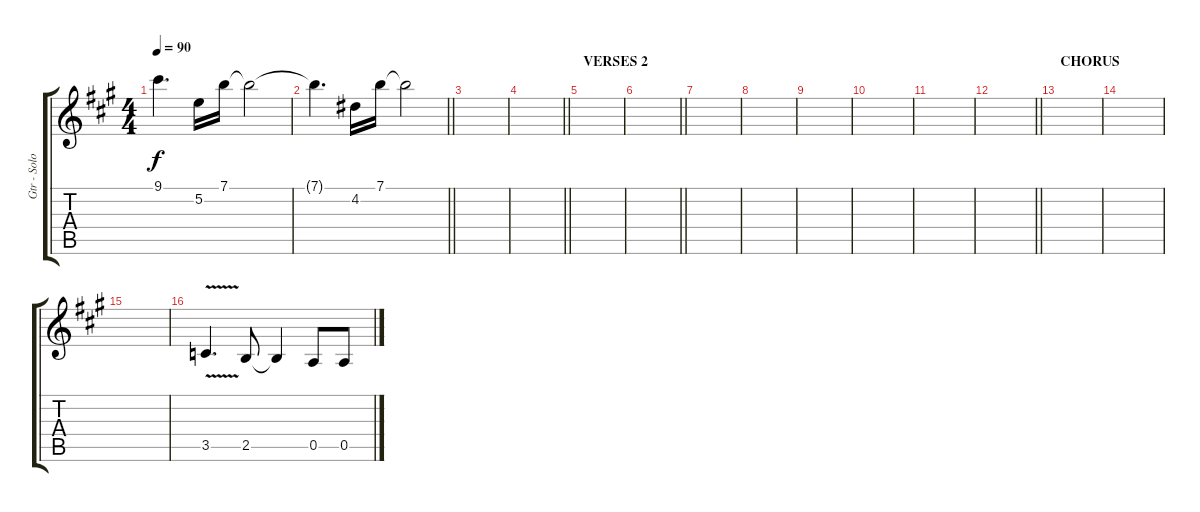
\track ("Gtr - Solo" "Gtr - Solo") {instrument overdrivenguitar}
\staff {score tabs}
\tuning (E4 B3 G3 D3 A2 E2) {hide}
\ts (4 4)
\tempo 90
\clef g2
\ks f#minor
9.1{t}.4{d dy f} 5.2.16 7.1.16 7.1{t}.2 |
\barLineRight lightlight
7.1{t}.4{d} 4.2.16 7.1.16 7.1{t}.2 |
|
\barLineRight lightlight
|
\section ("" "VERSES 2")
|
\barLineRight lightlight
|
|
|
|
|
|
\barLineRight lightlight
|
\section ("" "CHORUS")
|
|
|
3.5{v}.4{d instrument overdrivenguitar} 2.5.8 2.5{t}.4 0.5.8 0.5.8
